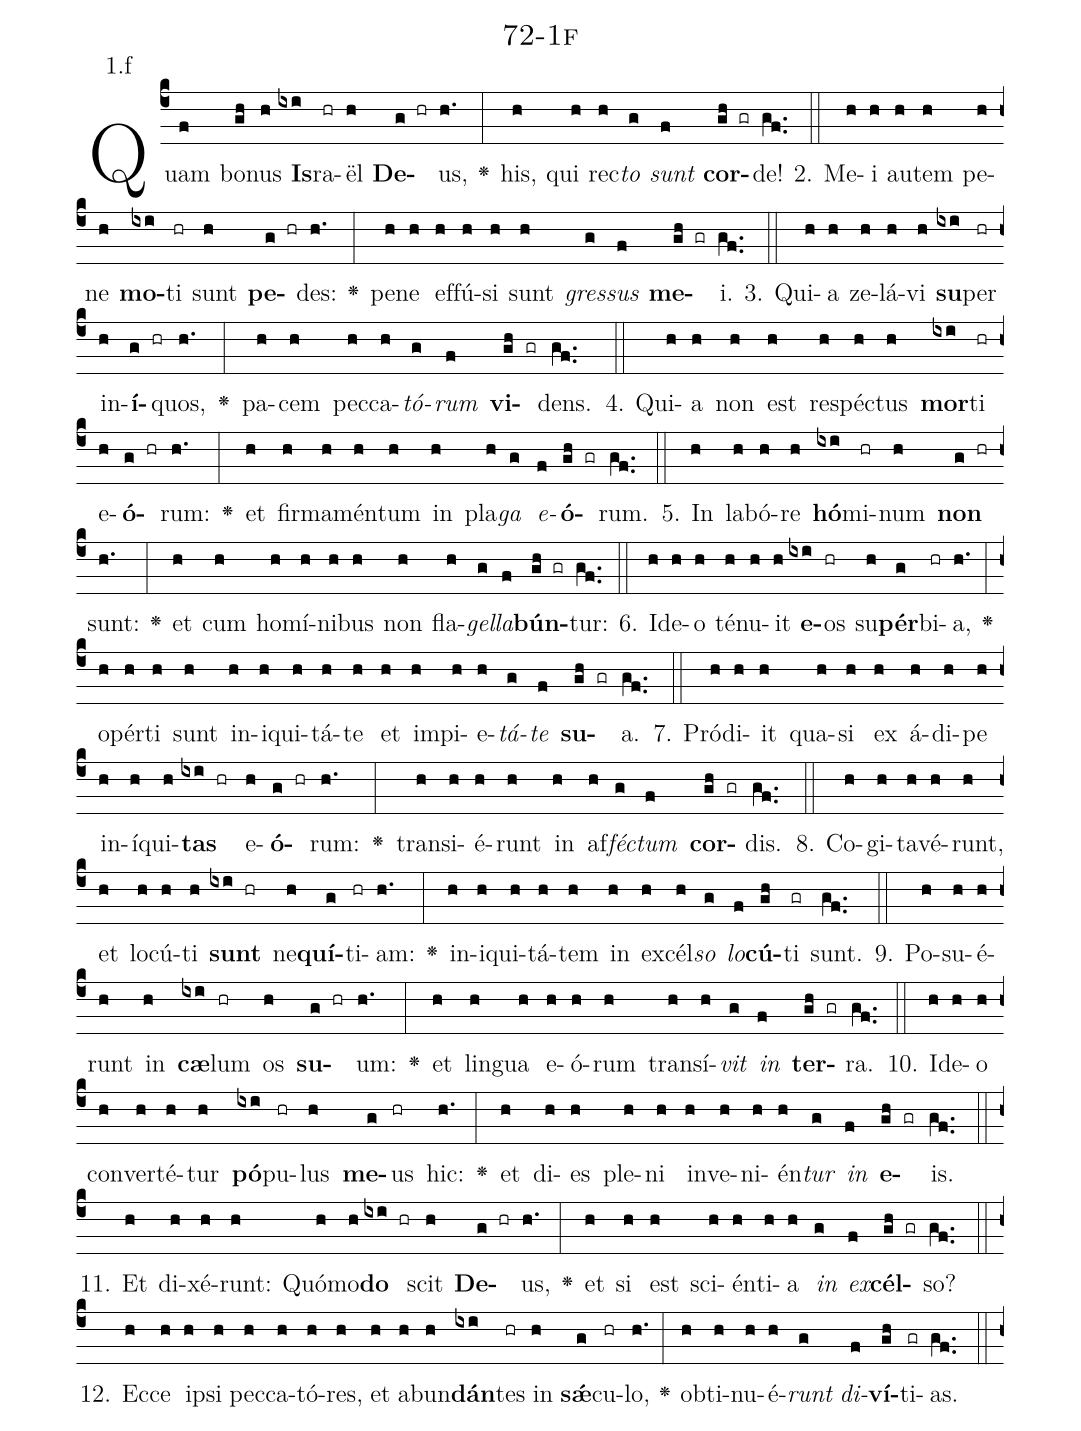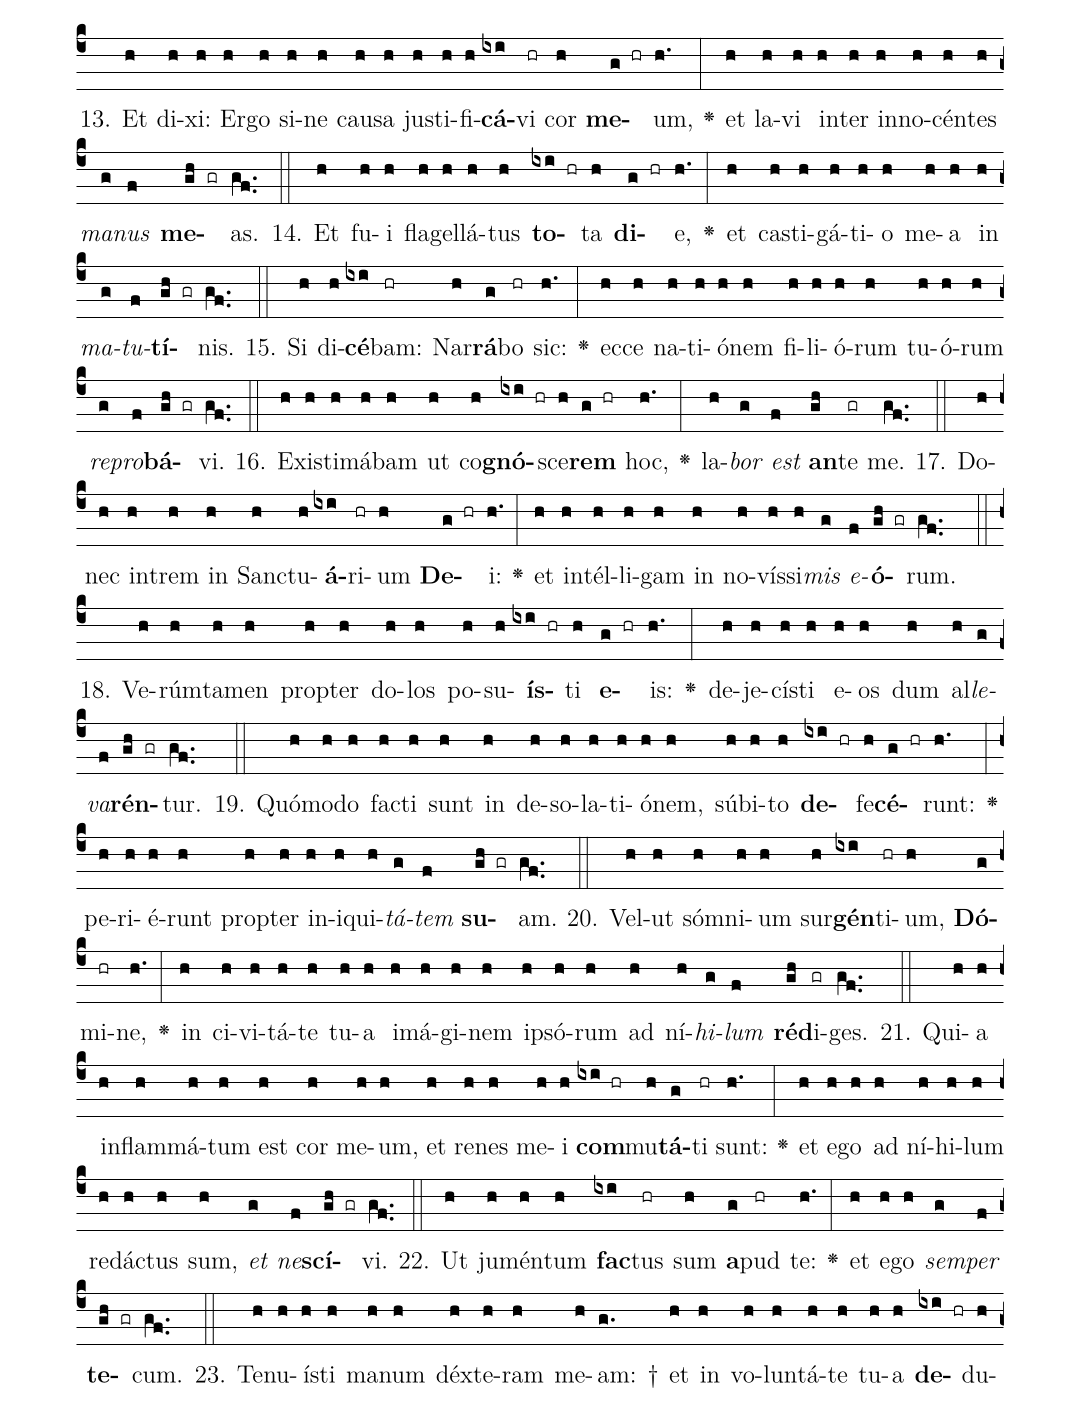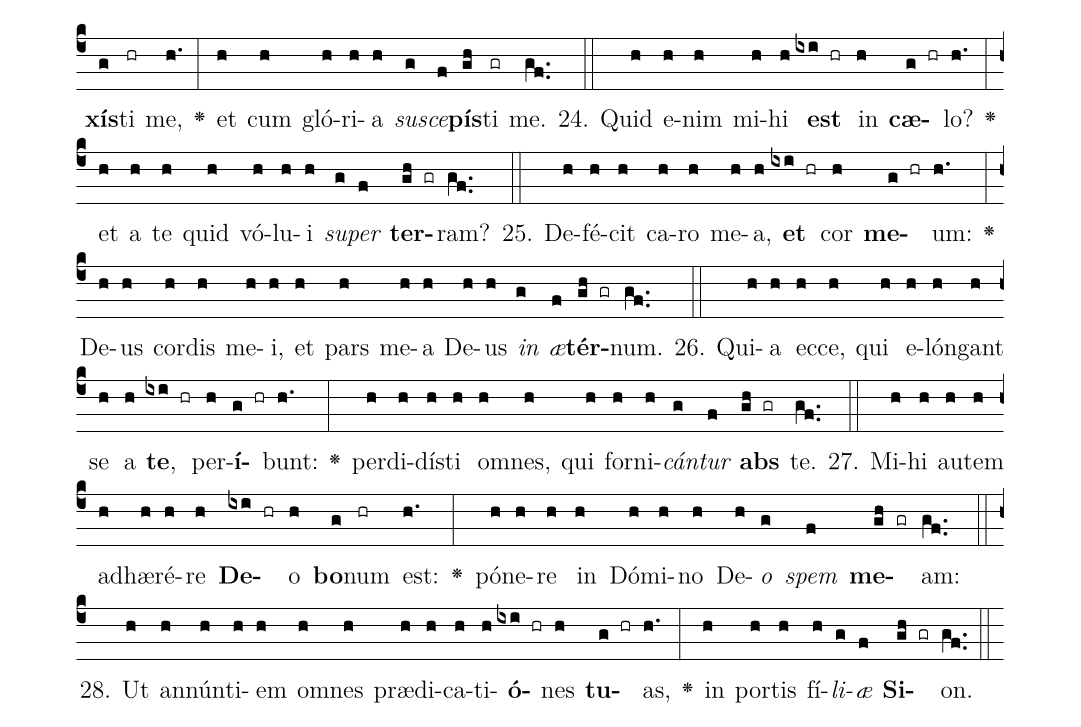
name: 72-1f;
annotation: 1.f;
%%
(c4)Quam(f) bo(gh)nus(h) <b>Is</b>(ixi)ra(hr)ël(h) <b>De</b>(g hr)us,(h.) <v>\greheightstar</v>(:) his,(h) qui(h) rec(h)<i>to</i>(g) <i>sunt</i>(f) <b>cor</b>(gh gr)de!(gf..) (::)
2. Me(h)i(h) au(h)tem(h) pe(h)ne(h) <b>mo</b>(ixi)ti(hr) sunt(h) <b>pe</b>(g hr)des:(h.) <v>\greheightstar</v>(:) pe(h)ne(h) ef(h)fú(h)si(h) sunt(h) <i>gres</i>(g)<i>sus</i>(f) <b>me</b>(gh gr)i.(gf..) (::)
3. Qui(h)a(h) ze(h)lá(h)vi(h) <b>su</b>(ixi)per(hr) in(h)<b>í</b>(g hr)quos,(h.) <v>\greheightstar</v>(:) pa(h)cem(h) pec(h)ca(h)<i>tó</i>(g)<i>rum</i>(f) <b>vi</b>(gh gr)dens.(gf..) (::)
4. Qui(h)a(h) non(h) est(h) re(h)spéc(h)tus(h) <b>mor</b>(ixi)ti(hr) e(h)<b>ó</b>(g hr)rum:(h.) <v>\greheightstar</v>(:) et(h) fir(h)ma(h)mén(h)tum(h) in(h) pla(h)<i>ga</i>(g) <i>e</i>(f)<b>ó</b>(gh gr)rum.(gf..) (::)
5. In(h) la(h)bó(h)re(h) <b>hó</b>(ixi)mi(hr)num(h) <b>non</b>(g hr) sunt:(h.) <v>\greheightstar</v>(:) et(h) cum(h) ho(h)mí(h)ni(h)bus(h) non(h) fla(h)<i>gel</i>(g)<i>la</i>(f)<b>bún</b>(gh gr)tur:(gf..) (::)
6. Id(h)e(h)o(h) té(h)nu(h)it(h) <b>e</b>(ixi)os(hr) su(h)<b>pér</b>(g)bi(hr)a,(h.) <v>\greheightstar</v>(:) o(h)pér(h)ti(h) sunt(h) in(h)i(h)qui(h)tá(h)te(h) et(h) im(h)pi(h)e(h)<i>tá</i>(g)<i>te</i>(f) <b>su</b>(gh gr)a.(gf..) (::)
7. Pród(h)i(h)it(h) qua(h)si(h) ex(h) á(h)di(h)pe(h) in(h)í(h)qui(h)<b>tas</b>(ixi hr) e(h)<b>ó</b>(g hr)rum:(h.) <v>\greheightstar</v>(:) trans(h)i(h)é(h)runt(h) in(h) af(h)<i>féc</i>(g)<i>tum</i>(f) <b>cor</b>(gh gr)dis.(gf..) (::)
8. Co(h)gi(h)ta(h)vé(h)runt,(h) et(h) lo(h)cú(h)ti(h) <b>sunt</b>(ixi hr) ne(h)<b>quí</b>(g)ti(hr)am:(h.) <v>\greheightstar</v>(:) in(h)i(h)qui(h)tá(h)tem(h) in(h) ex(h)cél(h)<i>so</i>(g) <i>lo</i>(f)<b>cú</b>(gh)ti(gr) sunt.(gf..) (::)
9. Po(h)su(h)é(h)runt(h) in(h) <b>cæ</b>(ixi)lum(hr) os(h) <b>su</b>(g hr)um:(h.) <v>\greheightstar</v>(:) et(h) lin(h)gua(h) e(h)ó(h)rum(h) trans(h)í(h)<i>vit</i>(g) <i>in</i>(f) <b>ter</b>(gh gr)ra.(gf..) (::)
10. Id(h)e(h)o(h) con(h)ver(h)té(h)tur(h) <b>pó</b>(ixi)pu(hr)lus(h) <b>me</b>(g)us(hr) hic:(h.) <v>\greheightstar</v>(:) et(h) di(h)es(h) ple(h)ni(h) in(h)ve(h)ni(h)én(h)<i>tur</i>(g) <i>in</i>(f) <b>e</b>(gh gr)is.(gf..) (::)
11. Et(h) di(h)xé(h)runt:(h) Quó(h)mo(h)<b>do</b>(ixi hr) scit(h) <b>De</b>(g hr)us,(h.) <v>\greheightstar</v>(:) et(h) si(h) est(h) sci(h)én(h)ti(h)a(h) <i>in</i>(g) <i>ex</i>(f)<b>cél</b>(gh gr)so?(gf..) (::)
12. Ec(h)ce(h) ip(h)si(h) pec(h)ca(h)tó(h)res,(h) et(h) ab(h)un(h)<b>dán</b>(ixi)tes(hr) in(h) <b>sǽ</b>(g)cu(hr)lo,(h.) <v>\greheightstar</v>(:) ob(h)ti(h)nu(h)é(h)<i>runt</i>(g) <i>di</i>(f)<b>ví</b>(gh)ti(gr)as.(gf..) (::)
13. Et(h) di(h)xi:(h) Er(h)go(h) si(h)ne(h) cau(h)sa(h) jus(h)ti(h)fi(h)<b>cá</b>(ixi)vi(hr) cor(h) <b>me</b>(g hr)um,(h.) <v>\greheightstar</v>(:) et(h) la(h)vi(h) in(h)ter(h) in(h)no(h)cén(h)tes(h) <i>ma</i>(g)<i>nus</i>(f) <b>me</b>(gh gr)as.(gf..) (::)
14. Et(h) fu(h)i(h) fla(h)gel(h)lá(h)tus(h) <b>to</b>(ixi hr)ta(h) <b>di</b>(g hr)e,(h.) <v>\greheightstar</v>(:) et(h) cas(h)ti(h)gá(h)ti(h)o(h) me(h)a(h) in(h) <i>ma</i>(g)<i>tu</i>(f)<b>tí</b>(gh gr)nis.(gf..) (::)
15. Si(h) di(h)<b>cé</b>(ixi)bam:(hr) Nar(h)<b>rá</b>(g)bo(hr) sic:(h.) <v>\greheightstar</v>(:) ec(h)ce(h) na(h)ti(h)ó(h)nem(h) fi(h)li(h)ó(h)rum(h) tu(h)ó(h)rum(h) <i>re</i>(g)<i>pro</i>(f)<b>bá</b>(gh gr)vi.(gf..) (::)
16. Ex(h)is(h)ti(h)má(h)bam(h) ut(h) co(h)<b>gnó</b>(ixi hr)sce(h)<b>rem</b>(g hr) hoc,(h.) <v>\greheightstar</v>(:) la(h)<i>bor</i>(g) <i>est</i>(f) <b>an</b>(gh)te(gr) me.(gf..) (::)
17. Do(h)nec(h) in(h)trem(h) in(h) Sanc(h)tu(h)<b>á</b>(ixi)ri(hr)um(h) <b>De</b>(g hr)i:(h.) <v>\greheightstar</v>(:) et(h) in(h)tél(h)li(h)gam(h) in(h) no(h)vís(h)si(h)<i>mis</i>(g) <i>e</i>(f)<b>ó</b>(gh gr)rum.(gf..) (::)
18. Ve(h)rúm(h)ta(h)men(h) prop(h)ter(h) do(h)los(h) po(h)su(h)<b>ís</b>(ixi hr)ti(h) <b>e</b>(g hr)is:(h.) <v>\greheightstar</v>(:) de(h)je(h)cís(h)ti(h) e(h)os(h) dum(h) al(h)<i>le</i>(g)<i>va</i>(f)<b>rén</b>(gh gr)tur.(gf..) (::)
19. Quó(h)mo(h)do(h) fac(h)ti(h) sunt(h) in(h) de(h)so(h)la(h)ti(h)ó(h)nem,(h) súb(h)i(h)to(h) <b>de</b>(ixi hr)fe(h)<b>cé</b>(g hr)runt:(h.) <v>\greheightstar</v>(:) pe(h)ri(h)é(h)runt(h) prop(h)ter(h) in(h)i(h)qui(h)<i>tá</i>(g)<i>tem</i>(f) <b>su</b>(gh gr)am.(gf..) (::)
20. Vel(h)ut(h) sóm(h)ni(h)um(h) sur(h)<b>gén</b>(ixi)ti(hr)um,(h) <b>Dó</b>(g)mi(hr)ne,(h.) <v>\greheightstar</v>(:) in(h) ci(h)vi(h)tá(h)te(h) tu(h)a(h) i(h)má(h)gi(h)nem(h) ip(h)só(h)rum(h) ad(h) ní(h)<i>hi</i>(g)<i>lum</i>(f) <b>réd</b>(gh)i(gr)ges.(gf..) (::)
21. Qui(h)a(h) in(h)flam(h)má(h)tum(h) est(h) cor(h) me(h)um,(h) et(h) re(h)nes(h) me(h)i(h) <b>com</b>(ixi hr)mu(h)<b>tá</b>(g)ti(hr) sunt:(h.) <v>\greheightstar</v>(:) et(h) e(h)go(h) ad(h) ní(h)hi(h)lum(h) red(h)ác(h)tus(h) sum,(h) <i>et</i>(g) <i>ne</i>(f)<b>scí</b>(gh gr)vi.(gf..) (::)
22. Ut(h) ju(h)mén(h)tum(h) <b>fac</b>(ixi)tus(hr) sum(h) <b>a</b>(g)pud(hr) te:(h.) <v>\greheightstar</v>(:) et(h) e(h)go(h) <i>sem</i>(g)<i>per</i>(f) <b>te</b>(gh gr)cum.(gf..) (::)
23. Te(h)nu(h)ís(h)ti(h) ma(h)num(h) déx(h)te(h)ram(h) me(h)am: †(g.) et(h) in(h) vo(h)lun(h)tá(h)te(h) tu(h)a(h) <b>de</b>(ixi hr)du(h)<b>xís</b>(g)ti(hr) me,(h.) <v>\greheightstar</v>(:) et(h) cum(h) gló(h)ri(h)a(h) <i>su</i>(g)<i>sce</i>(f)<b>pís</b>(gh)ti(gr) me.(gf..) (::)
24. Quid(h) e(h)nim(h) mi(h)hi(h) <b>est</b>(ixi hr) in(h) <b>cæ</b>(g hr)lo?(h.) <v>\greheightstar</v>(:) et(h) a(h) te(h) quid(h) vó(h)lu(h)i(h) <i>su</i>(g)<i>per</i>(f) <b>ter</b>(gh gr)ram?(gf..) (::)
25. De(h)fé(h)cit(h) ca(h)ro(h) me(h)a,(h) <b>et</b>(ixi hr) cor(h) <b>me</b>(g hr)um:(h.) <v>\greheightstar</v>(:) De(h)us(h) cor(h)dis(h) me(h)i,(h) et(h) pars(h) me(h)a(h) De(h)us(h) <i>in</i>(g) <i>æ</i>(f)<b>tér</b>(gh gr)num.(gf..) (::)
26. Qui(h)a(h) ec(h)ce,(h) qui(h) e(h)lón(h)gant(h) se(h) a(h) <b>te</b>,(ixi hr) per(h)<b>í</b>(g hr)bunt:(h.) <v>\greheightstar</v>(:) per(h)di(h)dís(h)ti(h) om(h)nes,(h) qui(h) for(h)ni(h)<i>cán</i>(g)<i>tur</i>(f) <b>abs</b>(gh gr) te.(gf..) (::)
27. Mi(h)hi(h) au(h)tem(h) ad(h)hæ(h)ré(h)re(h) <b>De</b>(ixi hr)o(h) <b>bo</b>(g)num(hr) est:(h.) <v>\greheightstar</v>(:) pó(h)ne(h)re(h) in(h) Dó(h)mi(h)no(h) De(h)<i>o</i>(g) <i>spem</i>(f) <b>me</b>(gh gr)am:(gf..) (::)
28. Ut(h) an(h)nún(h)ti(h)em(h) om(h)nes(h) præ(h)di(h)ca(h)ti(h)<b>ó</b>(ixi hr)nes(h) <b>tu</b>(g hr)as,(h.) <v>\greheightstar</v>(:) in(h) por(h)tis(h) fí(h)<i>li</i>(g)<i>æ</i>(f) <b>Si</b>(gh gr)on.(gf..) (::)
